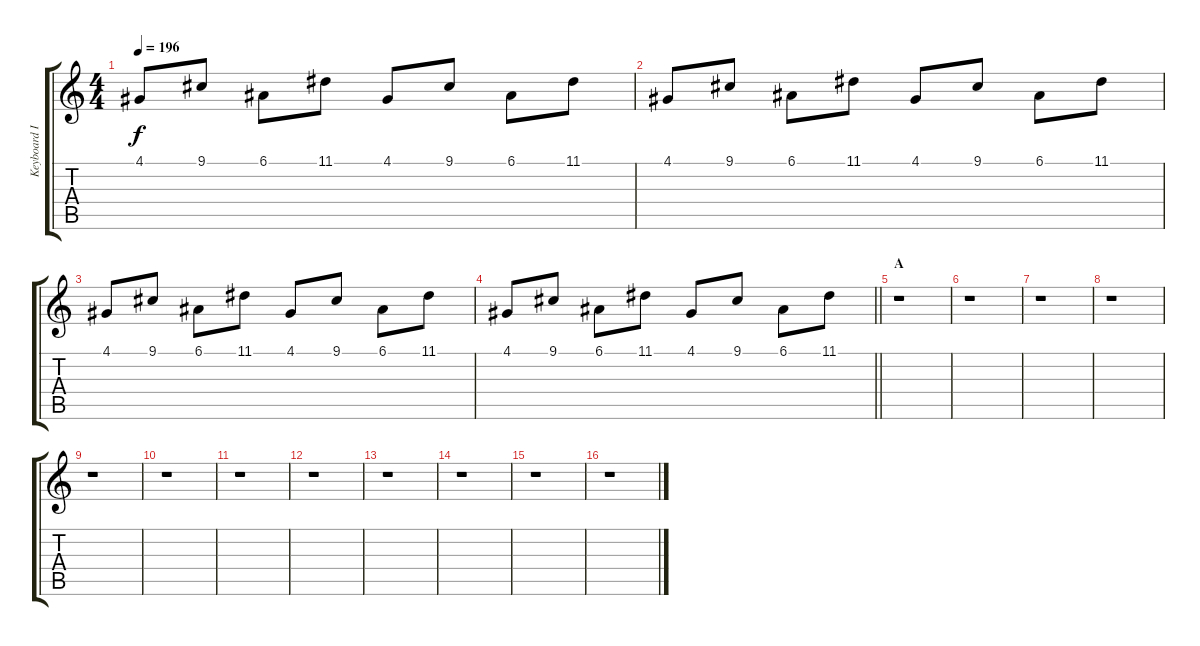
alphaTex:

\track ("Keyboard II" "Keyboard I") {instrument stringensemble1}
\staff {score tabs}
\tuning (E4 B3 G3 D3 A2 E2) {hide}
\ts (4 4)
\tempo 196
\clef g2
\ks c
4.1.8{dy f} 9.1.8 6.1.8 11.1.8 4.1.8 9.1.8 6.1.8 11.1.8 |
4.1.8 9.1.8 6.1.8 11.1.8 4.1.8 9.1.8 6.1.8 11.1.8 |
4.1.8 9.1.8 6.1.8 11.1.8 4.1.8 9.1.8 6.1.8 11.1.8 |
\barLineRight lightlight
4.1.8 9.1.8 6.1.8 11.1.8 4.1.8 9.1.8 6.1.8 11.1.8 |
\section ("" "A")
r.1 |
r.1 |
r.1 |
r.1 |
r.1 |
r.1 |
r.1 |
r.1 |
r.1 |
r.1 |
r.1 |
r.1
